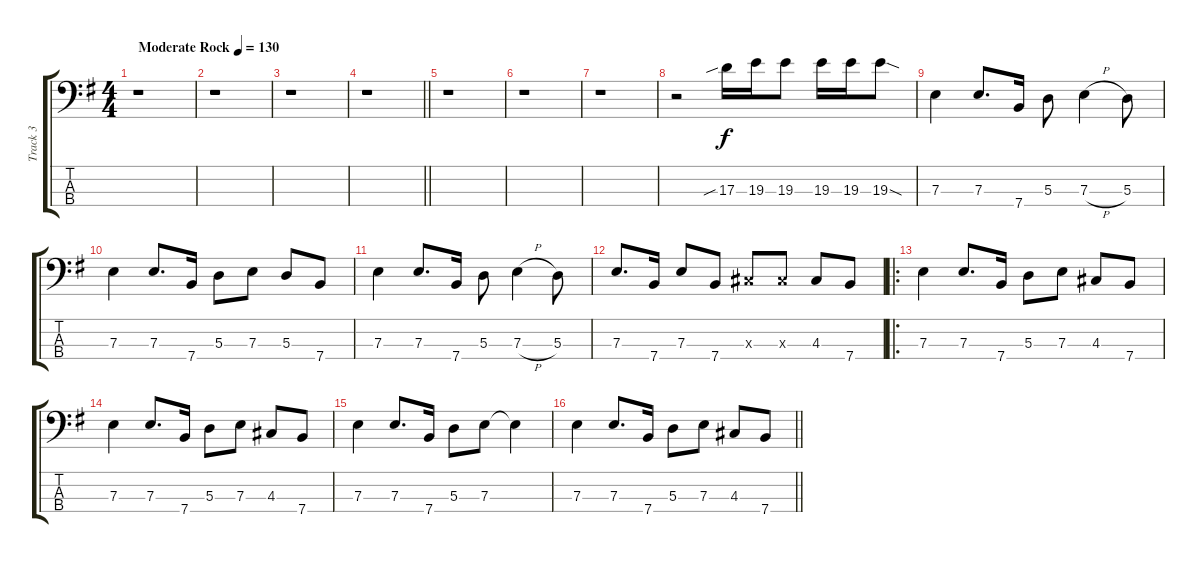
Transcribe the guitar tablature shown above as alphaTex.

\track ("Track 3" "Track 3") {instrument electricbassfinger}
\staff {score tabs}
\tuning (G2 D2 A1 E1) {hide}
\ts (4 4)
\tempo (130 "Moderate Rock")
\clef f4
\ks g
r.1{dy f instrument electricbassfinger} |
r.1 |
r.1 |
\barLineRight lightlight
r.1 |
r.1 |
r.1 |
r.1 |
r.2 17.3{sib}.16 19.3.16 19.3.8 19.3.16 19.3.16 19.3{sod}.8 |
7.3.4 7.3.8{d} 7.4.16 5.3.8 7.3{h}.4 5.3.8 |
7.3.4 7.3.8{d} 7.4.16 5.3.8 7.3.8 5.3.8 7.4.8 |
7.3.4 7.3.8{d} 7.4.16 5.3.8 7.3{h}.4 5.3.8 |
7.3.8{d} 7.4.16 7.3.8 7.4.8 4.3{x}.8 4.3{x}.8 4.3.8 7.4.8 |
\ro
7.3.4 7.3.8{d} 7.4.16 5.3.8 7.3.8 4.3.8 7.4.8 |
7.3.4 7.3.8{d} 7.4.16 5.3.8 7.3.8 4.3.8 7.4.8 |
7.3.4 7.3.8{d} 7.4.16 5.3.8 7.3.8 7.3{t}.4 |
\barLineRight lightlight
7.3.4 7.3.8{d} 7.4.16 5.3.8 7.3.8 4.3.8 7.4.8
